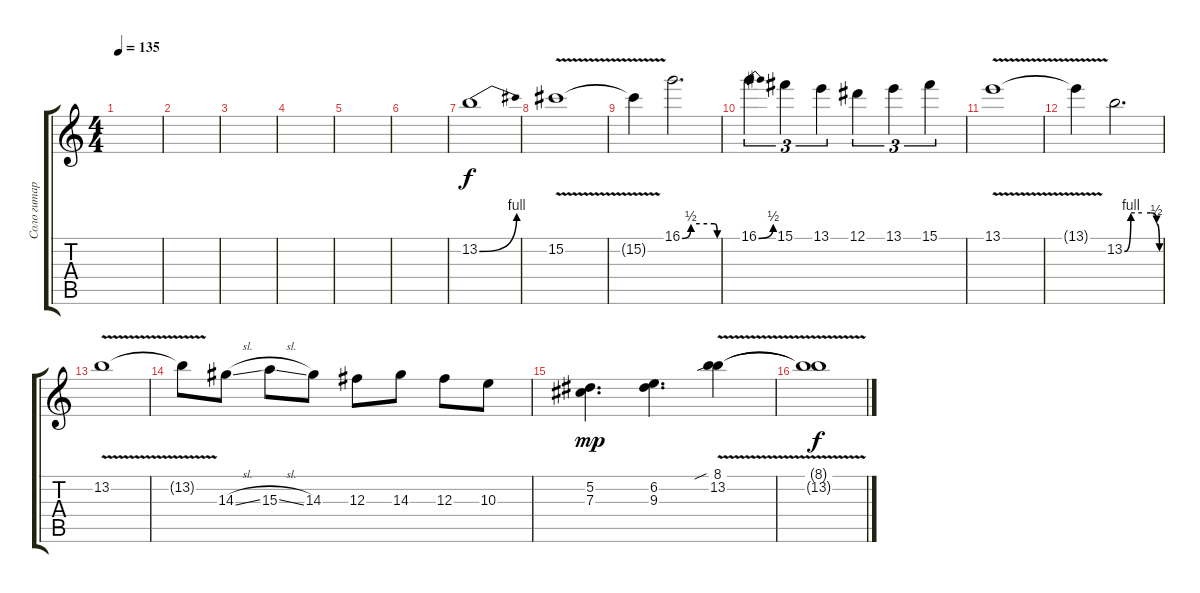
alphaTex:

\track ("Соло гитара" "Соло гитар") {instrument distortionguitar}
\staff {score tabs}
\tuning (Eb4 Bb3 Gb3 Db3 Ab2 Eb2) {hide}
\ts (4 4)
\tempo 135
\clef g2
\ks c
|
|
|
|
|
|
13.2{be (bend 0 0 60 4)}.1{volume 16 instrument distortionguitar} |
15.2{v}.1 |
15.2{t}.4 16.1{be (custom 0 0 15 2 30 2 55 2 60 0)}.2{d} |
16.1{be (bend 0 0 60 2)}.4{tu (3 2)} 15.1.4{tu (3 2)} 13.1.4{tu (3 2)} 12.1.4{tu (3 2)} 13.1.4{tu (3 2)} 15.1.4{tu (3 2)} |
13.1{v}.1 |
13.1{t}.4 13.2{be (custom 0 0 11 4 30 4 45 4 55 2 60 0)}.2{d} |
13.2{v}.1 |
13.2{t}.8 14.3{sl}.8 15.3{sl}.8 14.3.8 12.3.8 14.3.8 12.3.8 10.3.8 |
(5.2 7.3).4{d dy mp} (6.2 9.3).4{d} (8.1{v sib} 13.2).4 |
(8.1{t} 13.2{t}).1{dy f}
